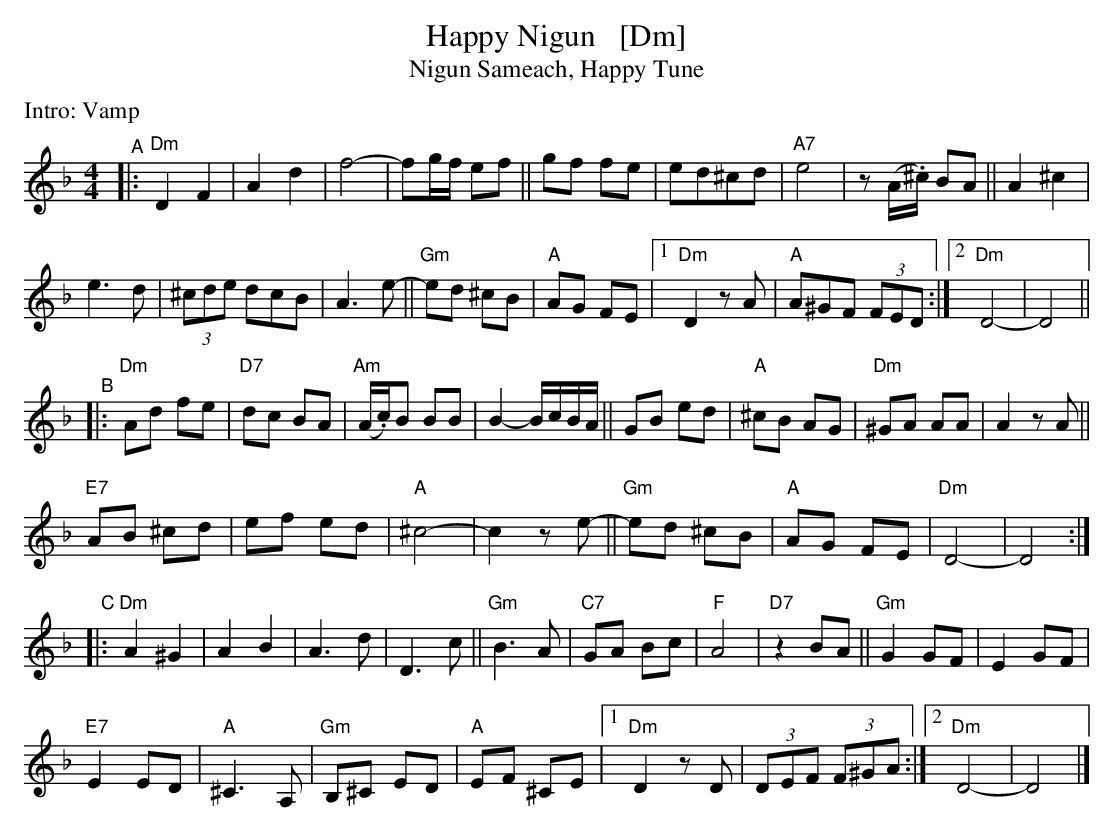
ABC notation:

X:1
T: Happy Nigun   [Dm]
T: Nigun Sameach, Happy Tune
C:
M: 4/4
L: 1/8
P: Intro: Vamp
K: Dm
"^A"|:\
"Dm"D2 F2 | A2 d2 | f4- | fg/f/ ef || gf fe | ed^cd | "A7"e4 | z(A/.^c/) BA || A2^c2 |
e3d | (3 ^cde dcB | A3 e- || "Gm"ed ^cB | "A"AG FE |[1 "Dm"D2 zA | "A"A^GF (3FED :|[2 "Dm"D4- | D4 ||
"^B"|:\
"Dm"Ad fe | "D7"dc BA | "Am"(A/.c/)B BB | B2-B/c/B/A/ || GB ed | "A"^cB AG | "Dm"^GA AA | A2 zA ||
"E7"AB ^cd | ef ed | "A"^c4- | c2 ze- || "Gm"ed ^cB | "A"AG FE | "Dm"D4- | D4 :|
"^C" |:\
"Dm"A2 ^G2 | A2 B2 | A3d | D3 c || "Gm"B3 A | "C7"GA Bc | "F"A4 | "D7"z2 BA || "Gm"G2 GF | E2 GF |
"E7"E2 ED | "A"^C3 A, | "Gm"B,^C ED | "A"EF ^CE |[1 "Dm"D2 zD | (3DEF (3F^GA :|[2 "Dm"D4- | D4 |]
